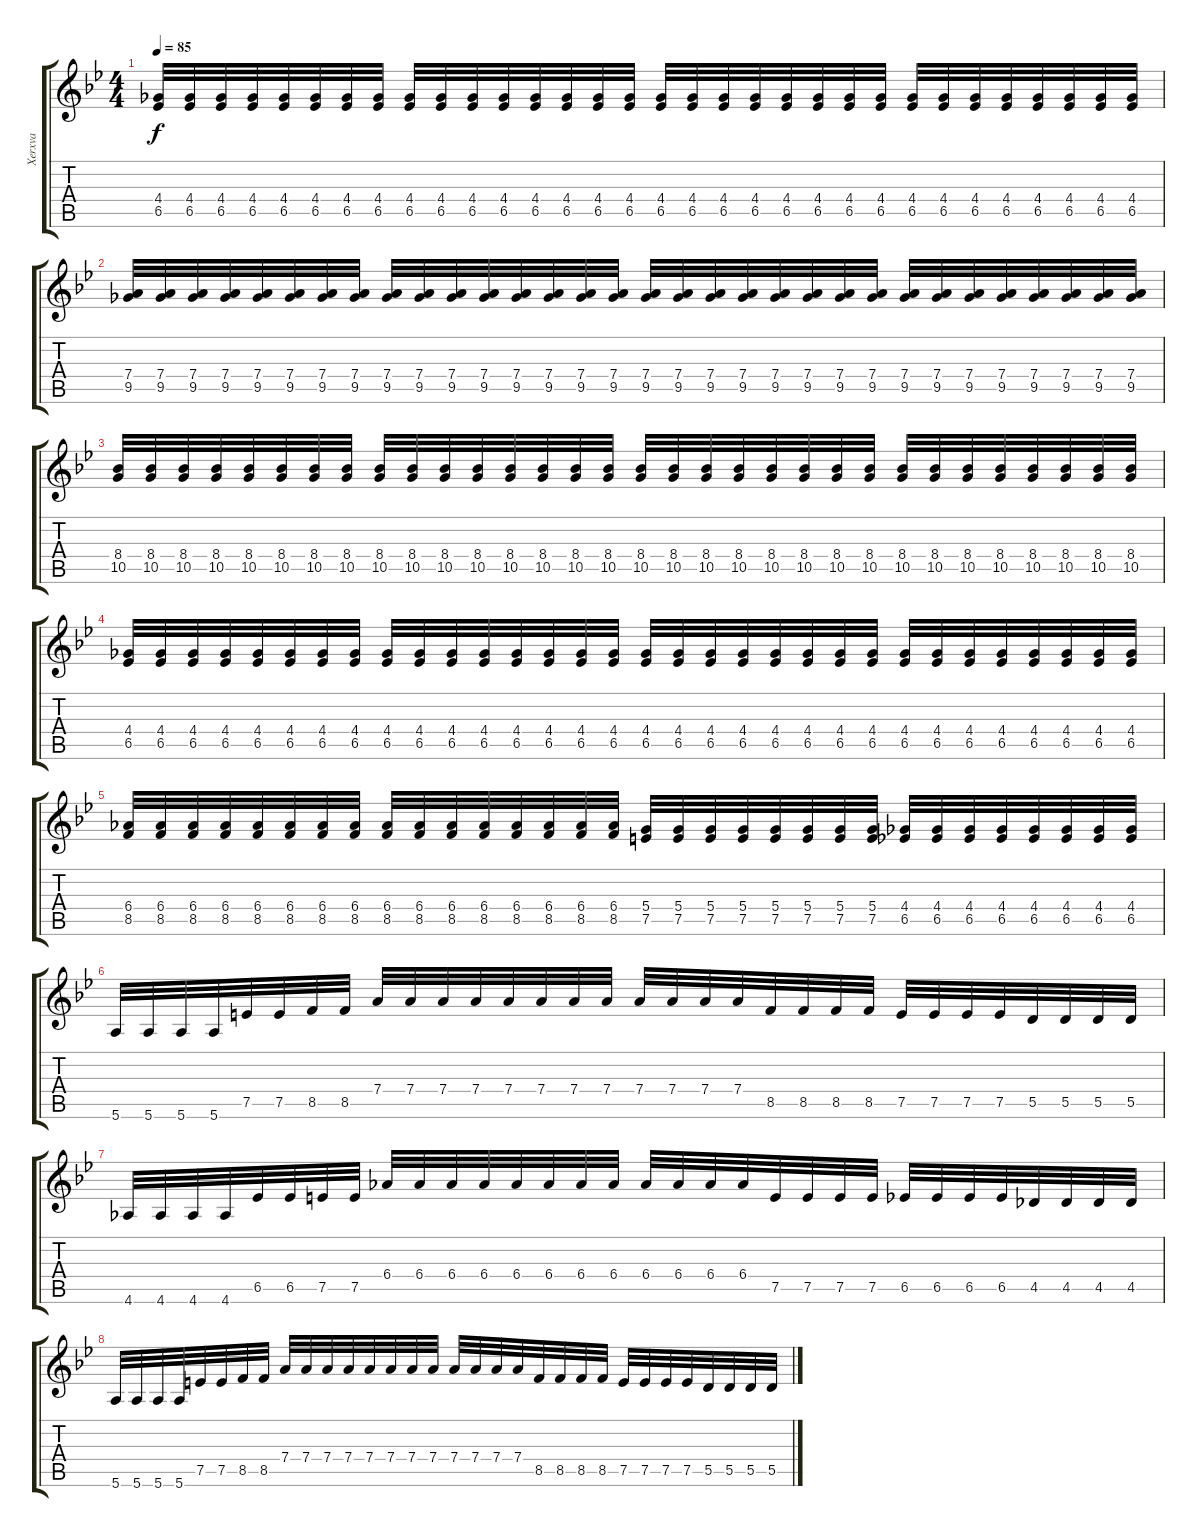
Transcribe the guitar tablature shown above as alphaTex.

\track ("Xerxva" "Xerxva") {instrument distortionguitar}
\staff {score tabs}
\tuning (E4 B3 G3 D3 A2 E2) {hide}
\ts (4 4)
\tempo 85
\clef g2
\ks gminor
(4.4 6.5).32{dy f} (4.4 6.5).32 (4.4 6.5).32 (4.4 6.5).32 (4.4 6.5).32 (4.4 6.5).32 (4.4 6.5).32 (4.4 6.5).32 (4.4 6.5).32 (4.4 6.5).32 (4.4 6.5).32 (4.4 6.5).32 (4.4 6.5).32 (4.4 6.5).32 (4.4 6.5).32 (4.4 6.5).32 (4.4 6.5).32 (4.4 6.5).32 (4.4 6.5).32 (4.4 6.5).32 (4.4 6.5).32 (4.4 6.5).32 (4.4 6.5).32 (4.4 6.5).32 (4.4 6.5).32 (4.4 6.5).32 (4.4 6.5).32 (4.4 6.5).32 (4.4 6.5).32 (4.4 6.5).32 (4.4 6.5).32 (4.4 6.5).32 |
(7.4 9.5).32 (7.4 9.5).32 (7.4 9.5).32 (7.4 9.5).32 (7.4 9.5).32 (7.4 9.5).32 (7.4 9.5).32 (7.4 9.5).32 (7.4 9.5).32 (7.4 9.5).32 (7.4 9.5).32 (7.4 9.5).32 (7.4 9.5).32 (7.4 9.5).32 (7.4 9.5).32 (7.4 9.5).32 (7.4 9.5).32 (7.4 9.5).32 (7.4 9.5).32 (7.4 9.5).32 (7.4 9.5).32 (7.4 9.5).32 (7.4 9.5).32 (7.4 9.5).32 (7.4 9.5).32 (7.4 9.5).32 (7.4 9.5).32 (7.4 9.5).32 (7.4 9.5).32 (7.4 9.5).32 (7.4 9.5).32 (7.4 9.5).32 |
(8.4 10.5).32 (8.4 10.5).32 (8.4 10.5).32 (8.4 10.5).32 (8.4 10.5).32 (8.4 10.5).32 (8.4 10.5).32 (8.4 10.5).32 (8.4 10.5).32 (8.4 10.5).32 (8.4 10.5).32 (8.4 10.5).32 (8.4 10.5).32 (8.4 10.5).32 (8.4 10.5).32 (8.4 10.5).32 (8.4 10.5).32 (8.4 10.5).32 (8.4 10.5).32 (8.4 10.5).32 (8.4 10.5).32 (8.4 10.5).32 (8.4 10.5).32 (8.4 10.5).32 (8.4 10.5).32 (8.4 10.5).32 (8.4 10.5).32 (8.4 10.5).32 (8.4 10.5).32 (8.4 10.5).32 (8.4 10.5).32 (8.4 10.5).32 |
(4.4 6.5).32 (4.4 6.5).32 (4.4 6.5).32 (4.4 6.5).32 (4.4 6.5).32 (4.4 6.5).32 (4.4 6.5).32 (4.4 6.5).32 (4.4 6.5).32 (4.4 6.5).32 (4.4 6.5).32 (4.4 6.5).32 (4.4 6.5).32 (4.4 6.5).32 (4.4 6.5).32 (4.4 6.5).32 (4.4 6.5).32 (4.4 6.5).32 (4.4 6.5).32 (4.4 6.5).32 (4.4 6.5).32 (4.4 6.5).32 (4.4 6.5).32 (4.4 6.5).32 (4.4 6.5).32 (4.4 6.5).32 (4.4 6.5).32 (4.4 6.5).32 (4.4 6.5).32 (4.4 6.5).32 (4.4 6.5).32 (4.4 6.5).32 |
(6.4 8.5).32 (6.4 8.5).32 (6.4 8.5).32 (6.4 8.5).32 (6.4 8.5).32 (6.4 8.5).32 (6.4 8.5).32 (6.4 8.5).32 (6.4 8.5).32 (6.4 8.5).32 (6.4 8.5).32 (6.4 8.5).32 (6.4 8.5).32 (6.4 8.5).32 (6.4 8.5).32 (6.4 8.5).32 (5.4 7.5).32 (5.4 7.5).32 (5.4 7.5).32 (5.4 7.5).32 (5.4 7.5).32 (5.4 7.5).32 (5.4 7.5).32 (5.4 7.5).32 (4.4 6.5).32 (4.4 6.5).32 (4.4 6.5).32 (4.4 6.5).32 (4.4 6.5).32 (4.4 6.5).32 (4.4 6.5).32 (4.4 6.5).32 |
5.6.32 5.6.32 5.6.32 5.6.32 7.5.32 7.5.32 8.5.32 8.5.32 7.4.32 7.4.32 7.4.32 7.4.32 7.4.32 7.4.32 7.4.32 7.4.32 7.4.32 7.4.32 7.4.32 7.4.32 8.5.32 8.5.32 8.5.32 8.5.32 7.5.32 7.5.32 7.5.32 7.5.32 5.5.32 5.5.32 5.5.32 5.5.32 |
4.6.32 4.6.32 4.6.32 4.6.32 6.5.32 6.5.32 7.5.32 7.5.32 6.4.32 6.4.32 6.4.32 6.4.32 6.4.32 6.4.32 6.4.32 6.4.32 6.4.32 6.4.32 6.4.32 6.4.32 7.5.32 7.5.32 7.5.32 7.5.32 6.5.32 6.5.32 6.5.32 6.5.32 4.5.32 4.5.32 4.5.32 4.5.32 |
5.6.32 5.6.32 5.6.32 5.6.32 7.5.32 7.5.32 8.5.32 8.5.32 7.4.32 7.4.32 7.4.32 7.4.32 7.4.32 7.4.32 7.4.32 7.4.32 7.4.32 7.4.32 7.4.32 7.4.32 8.5.32 8.5.32 8.5.32 8.5.32 7.5.32 7.5.32 7.5.32 7.5.32 5.5.32 5.5.32 5.5.32 5.5.32
